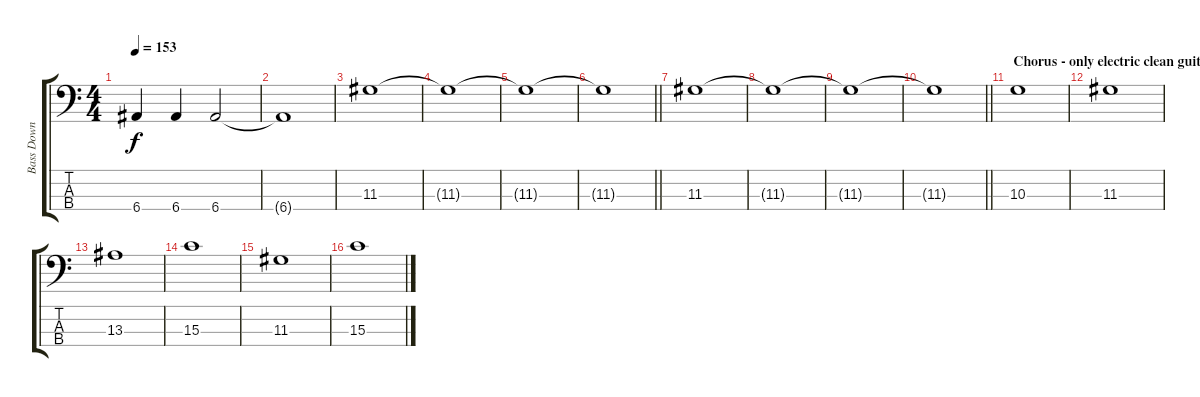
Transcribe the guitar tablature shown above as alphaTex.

\track ("Bass Down 1/2 Step" "Bass Down ") {mute instrument electricbassfinger}
\staff {score tabs}
\tuning (G2 D2 A1 E1) {hide}
\ts (4 4)
\tempo 153
\clef f4
\ks c
6.4.4{dy f} 6.4.4 6.4.2 |
6.4{t}.1 |
11.3.1 |
11.3{t}.1 |
11.3{t}.1 |
\barLineRight lightlight
11.3{t}.1 |
11.3.1 |
11.3{t}.1 |
11.3{t}.1 |
\barLineRight lightlight
11.3{t}.1 |
\section ("" " Chorus - only electric clean guitr and acoustic strum on beat one")
10.3.1 |
11.3.1 |
13.3.1 |
15.3.1 |
11.3.1 |
15.3.1
